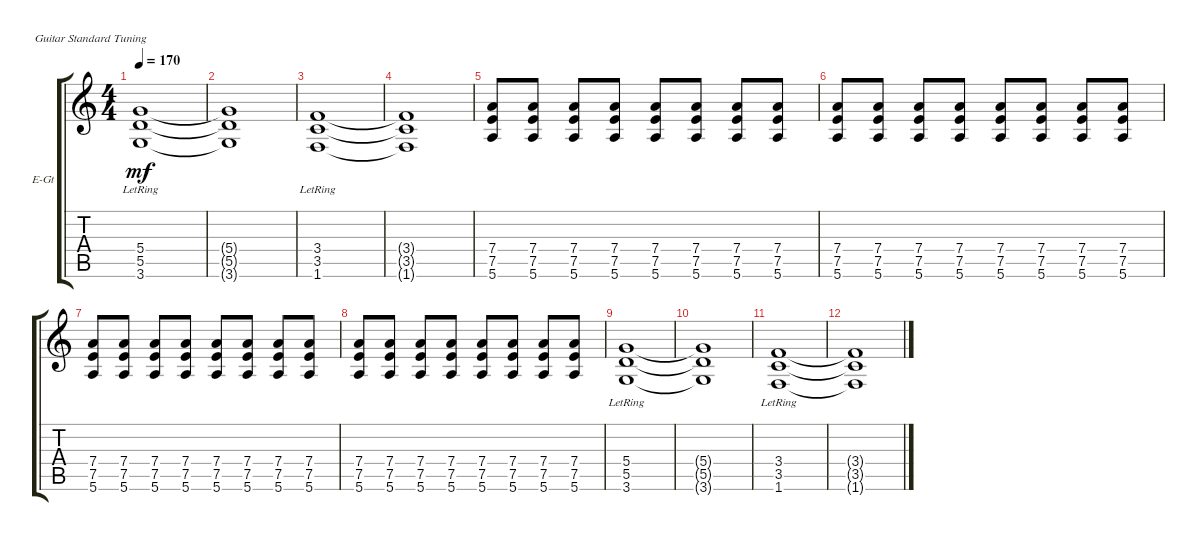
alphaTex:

\defaultSystemsLayout 4
\bracketExtendMode groupsimilarinstruments
\firstSystemTrackNameOrientation horizontal
\otherSystemsTrackNameOrientation horizontal
\track ("Electric Guitar" "E-Gt") {instrument distortionguitar}
\staff {score tabs}
\tuning (E4 B3 G3 D3 A2 E2)
\ts (4 4)
\tempo 170
\clef g2
\ks c
(3.6{lr} 5.5{lr} 5.4{lr}).1{dy mf} |
(3.6{t} 5.5{t} 5.4{t}).1 |
(3.5{lr} 1.6{lr} 3.4{lr}).1 |
(3.5{t} 1.6{t} 3.4{t}).1 |
(5.6 7.5 7.4).8 (5.6 7.5 7.4).8 (5.6 7.5 7.4).8 (5.6 7.5 7.4).8 (5.6 7.5 7.4).8 (5.6 7.5 7.4).8 (5.6 7.5 7.4).8 (5.6 7.5 7.4).8 |
(5.6 7.5 7.4).8 (5.6 7.5 7.4).8 (5.6 7.5 7.4).8 (5.6 7.5 7.4).8 (5.6 7.5 7.4).8 (5.6 7.5 7.4).8 (5.6 7.5 7.4).8 (5.6 7.5 7.4).8 |
(5.6 7.5 7.4).8 (5.6 7.5 7.4).8 (5.6 7.5 7.4).8 (5.6 7.5 7.4).8 (5.6 7.5 7.4).8 (5.6 7.5 7.4).8 (5.6 7.5 7.4).8 (5.6 7.5 7.4).8 |
(5.6 7.5 7.4).8 (5.6 7.5 7.4).8 (5.6 7.5 7.4).8 (5.6 7.5 7.4).8 (5.6 7.5 7.4).8 (5.6 7.5 7.4).8 (5.6 7.5 7.4).8 (5.6 7.5 7.4).8 |
(3.6{lr} 5.5{lr} 5.4{lr}).1 |
(3.6{t} 5.5{t} 5.4{t}).1 |
(3.5{lr} 1.6{lr} 3.4{lr}).1 |
(3.5{t} 1.6{t} 3.4{t}).1
